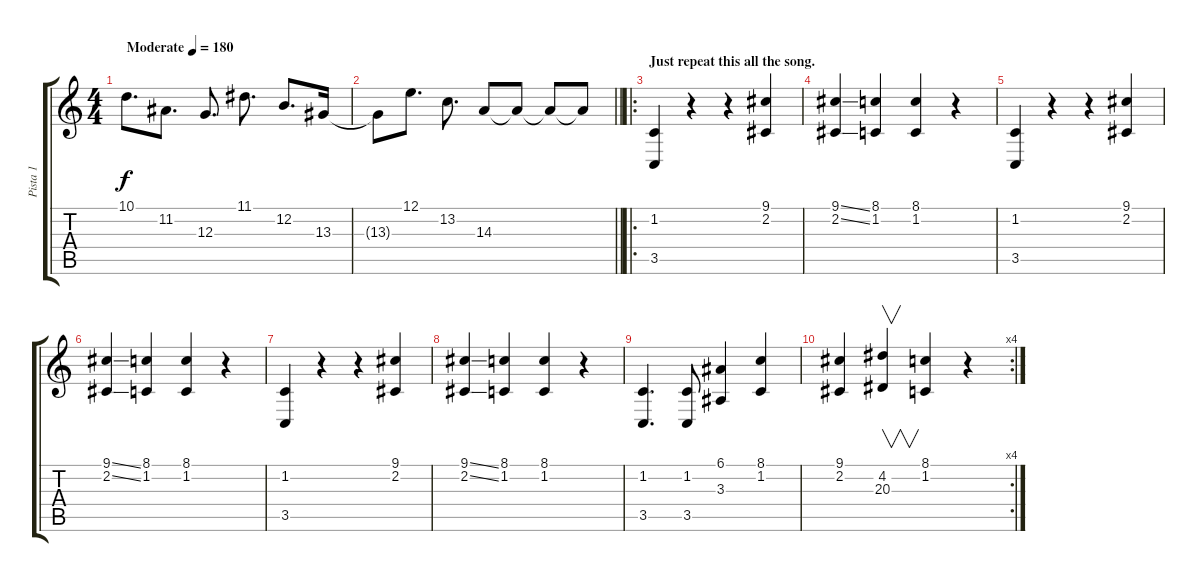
\track ("Pista 1" "Pista 1") {instrument stringensemble1}
\staff {score tabs}
\tuning (E4 B3 G3 D3 A2 E2) {hide}
\ts (4 4)
\tempo (180 "Moderate")
\clef g2
\ks c
10.1.8{d dy f volume 16 instrument stringensemble1} 11.2.8{d} 12.3.8{d} 11.1.8{d} 12.2.8{d} 13.3.16 |
\barLineRight lightlight
13.3{t}.8 12.1.8{d} 13.2.8{d} 14.3.8 14.3{t}.8 14.3{t}.8 14.3{t}.8 |
\ro
\section ("" "Just repeat this all the song.")
(1.2 3.5).4{volume 13} r.4 r.4 (9.1 2.2).4 |
(9.1{ss} 2.2{ss}).4 (8.1 1.2).4 (8.1 1.2).4 r.4 |
(1.2 3.5).4 r.4 r.4 (9.1 2.2).4 |
(9.1{ss} 2.2{ss}).4 (8.1 1.2).4 (8.1 1.2).4 r.4 |
(1.2 3.5).4 r.4 r.4 (9.1 2.2).4 |
(9.1{ss} 2.2{ss}).4 (8.1 1.2).4 (8.1 1.2).4 r.4 |
(1.2 3.5).4{d} (1.2 3.5).8 (6.1 3.3).4 (8.1 1.2).4 |
\rc 4
(9.1 2.2).4 (4.2 20.3).4{v} (8.1 1.2).4 r.4
